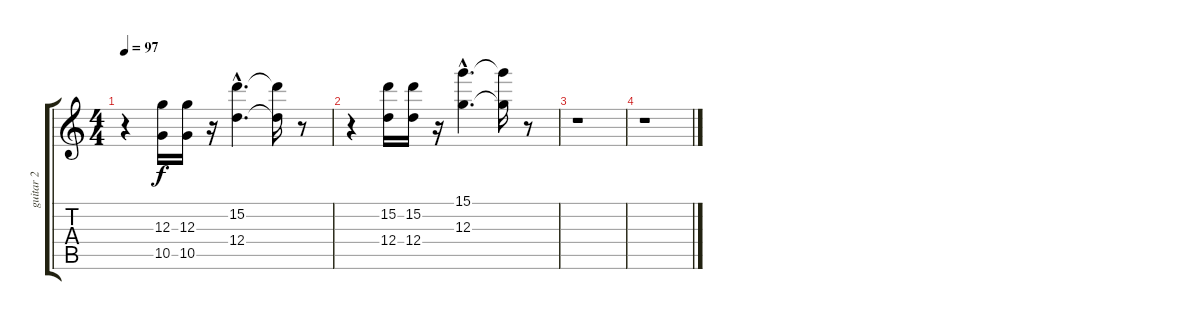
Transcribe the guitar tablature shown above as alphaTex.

\track ("guitar 2" "guitar 2") {instrument electricguitarjazz}
\staff {score tabs}
\tuning (E4 B3 G3 D3 A2 E2) {hide}
\ts (4 4)
\tempo 97
\clef g2
\ks c
r.4{dy f} (12.3 10.5).16 (12.3 10.5).16 r.16 (15.2{hac} 12.4{hac}).4{d} (15.2{t} 12.4{t}).16 r.8 |
r.4 (15.2 12.4).16 (15.2 12.4).16 r.16 (15.1{hac} 12.3{hac}).4{d} (15.1{t} 12.3{t}).16 r.8 |
r.1 |
r.1
